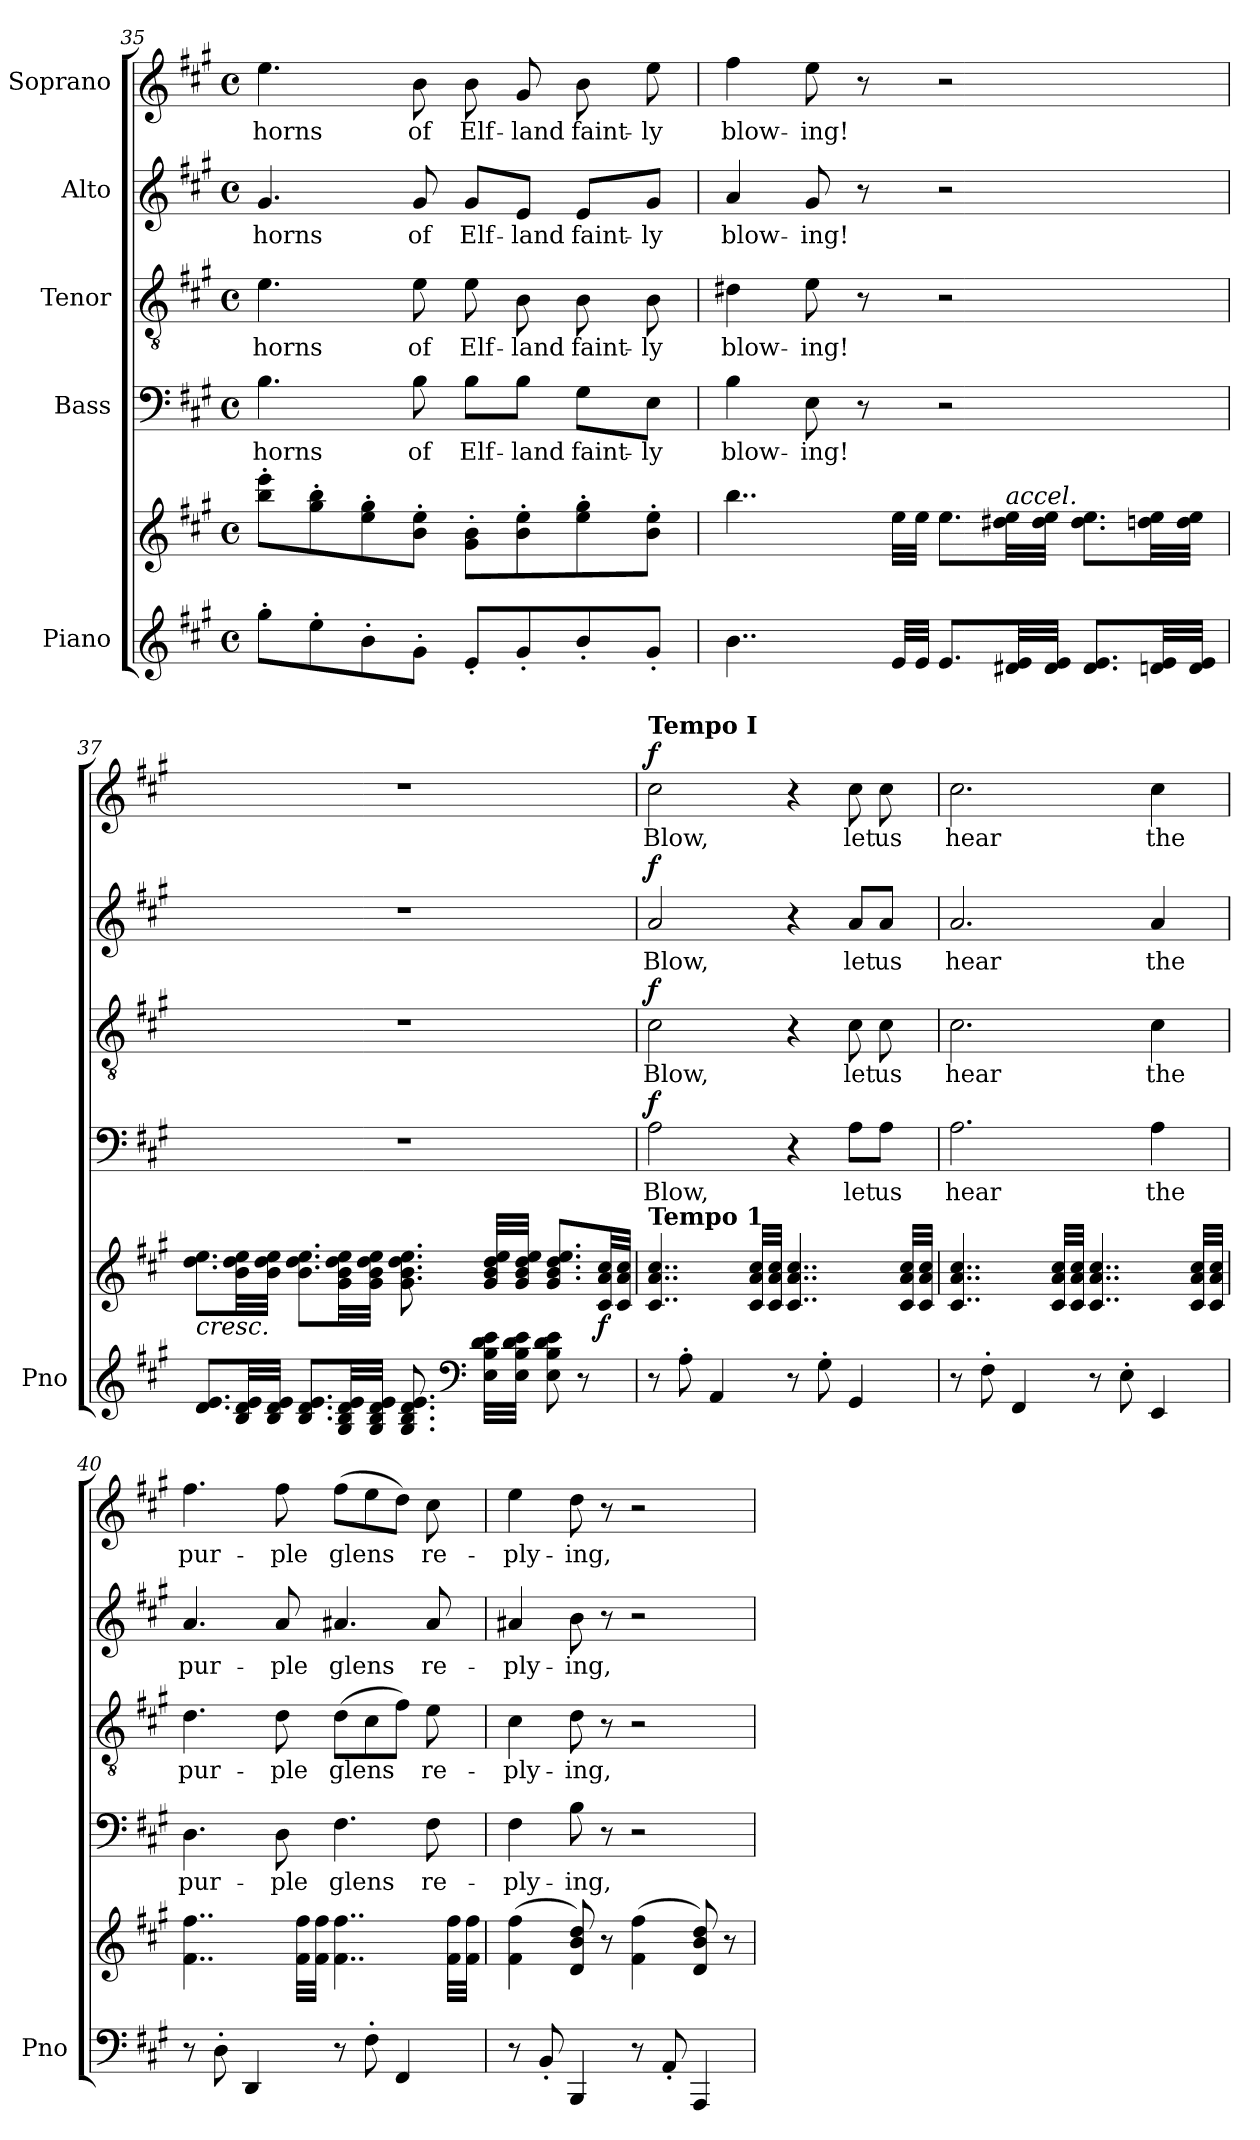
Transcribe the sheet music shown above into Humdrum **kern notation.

**kern	**kern	**dynam	**kern	**text	**dynam	**kern	**text	**dynam	**kern	**text	**dynam	**kern	**text	**dynam
*part5	*part5	*part5	*part4	*part4	*part4	*part3	*part3	*part3	*part2	*part2	*part2	*part1	*part1	*part1
*staff6	*staff5	*staff5/6	*staff4	*staff4	*staff4	*staff3	*staff3	*staff3	*staff2	*staff2	*staff2	*staff1	*staff1	*staff1
*I"Piano	*	*	*I"Bass	*	*	*I"Tenor	*	*	*I"Alto	*	*	*I"Soprano	*	*
*I'Pno	*	*	*	*	*	*	*	*	*	*	*	*	*	*
*clefG2	*clefG2	*	*clefF4	*	*	*clefGv2	*	*	*clefG2	*	*	*clefG2	*	*
*k[f#c#g#]	*k[f#c#g#]	*	*k[f#c#g#]	*	*	*k[f#c#g#]	*	*	*k[f#c#g#]	*	*	*k[f#c#g#]	*	*
*M4/4	*M4/4	*	*M4/4	*	*	*M4/4	*	*	*M4/4	*	*	*M4/4	*	*
*met(c)	*met(c)	*	*met(c)	*	*	*met(c)	*	*	*met(c)	*	*	*met(c)	*	*
=35	=35	=35	=35	=35	=35	=35	=35	=35	=35	=35	=35	=35	=35	=35
8gg#'\L	8bb\' 8eee\'L	.	4.B\	horns	.	4.e\	horns	.	4.g#/	horns	.	4.ee\	horns	.
8ee'\	8gg#\' 8bb\'	.	.	.	.	.	.	.	.	.	.	.	.	.
8b'\	8ee\' 8gg#\'	.	.	.	.	.	.	.	.	.	.	.	.	.
8g#'\J	8b\' 8ee\'J	.	8B\	of	.	8e\	of	.	8g#/	of	.	8b\	of	.
8e'/L	8g#\' 8b\'L	.	8B\L	Elf-	.	8e\	Elf-	.	8g#/L	Elf-	.	8b\	Elf-	.
8g#'/	8b\' 8ee\'	.	8B\J	-land	.	8B\	-land	.	8e/J	-land	.	8g#/	-land	.
8b'/	8ee\' 8gg#\'	.	8G#\L	faint-	.	8B\	faint-	.	8e/L	faint-	.	8b\	faint-	.
8g#'/J	8b\' 8ee\'J	.	8E\J	-ly	.	8B\	-ly	.	8g#/J	-ly	.	8ee\	-ly	.
=36	=36	=36	=36	=36	=36	=36	=36	=36	=36	=36	=36	=36	=36	=36
4..b\	4..bb\	.	4B\	blow-	.	4d#X\	blow-	.	4a/	blow-	.	4ff#\	blow-	.
.	.	.	8E\	-ing!	.	8e\	-ing!	.	8g#/	-ing!	.	8ee\	-ing!	.
.	.	.	8r	.	.	8r	.	.	8r	.	.	8r	.	.
32e/LLL	32ee\LLL	.	.	.	.	.	.	.	.	.	.	.	.	.
32e/JJJ	32ee\JJJ	.	.	.	.	.	.	.	.	.	.	.	.	.
8.e/L	8.ee\L	.	2r	.	.	2r	.	.	2r	.	.	2r	.	.
!	!LO:TX:i:t=accel.	!	!	!	!	!	!	!	!	!	!	!	!	!
32d#X/ 32e/LL	32dd#X\ 32ee\LL	.	.	.	.	.	.	.	.	.	.	.	.	.
32d#/ 32e/JJJ	32dd#\ 32ee\JJJ	.	.	.	.	.	.	.	.	.	.	.	.	.
8.d#/ 8.e/L	8.dd#\ 8.ee\L	.	.	.	.	.	.	.	.	.	.	.	.	.
32dn/ 32e/LL	32ddn\ 32ee\LL	.	.	.	.	.	.	.	.	.	.	.	.	.
32d/ 32e/JJJ	32dd\ 32ee\JJJ	.	.	.	.	.	.	.	.	.	.	.	.	.
=37	=37	=37	=37	=37	=37	=37	=37	=37	=37	=37	=37	=37	=37	=37
!	!LO:TX:b:i:t=cresc.	!	!	!	!	!	!	!	!	!	!	!	!	!
8.d/ 8.e/L	8.dd\ 8.ee\L	.	1r	.	.	1r	.	.	1r	.	.	1r	.	.
32B/ 32d/ 32e/LL	32b\ 32dd\ 32ee\LL	.	.	.	.	.	.	.	.	.	.	.	.	.
32B/ 32d/ 32e/JJJ	32b\ 32dd\ 32ee\JJJ	.	.	.	.	.	.	.	.	.	.	.	.	.
8.B/ 8.d/ 8.e/L	8.b\ 8.dd\ 8.ee\L	.	.	.	.	.	.	.	.	.	.	.	.	.
32G#/ 32B/ 32d/ 32e/LL	32g#\ 32b\ 32dd\ 32ee\LL	.	.	.	.	.	.	.	.	.	.	.	.	.
32G#/ 32B/ 32d/ 32e/JJJ	32g#\ 32b\ 32dd\ 32ee\JJJ	.	.	.	.	.	.	.	.	.	.	.	.	.
8.G#/ 8.B/ 8.d/ 8.e/	8.g#\ 8.b\ 8.dd\ 8.ee\	.	.	.	.	.	.	.	.	.	.	.	.	.
*clefF4	*	*	*	*	*	*	*	*	*	*	*	*	*	*
32E\ 32B\ 32d\ 32e\LLL	32g#/ 32b/ 32dd/ 32ee/LLL	.	.	.	.	.	.	.	.	.	.	.	.	.
32E\ 32B\ 32d\ 32e\JJJ	32g#/ 32b/ 32dd/ 32ee/JJJ	.	.	.	.	.	.	.	.	.	.	.	.	.
8E\ 8B\ 8d\ 8e\	8.g#/ 8.b/ 8.dd/ 8.ee/L	.	.	.	.	.	.	.	.	.	.	.	.	.
8r	.	.	.	.	.	.	.	.	.	.	.	.	.	.
!	!	!LO:DY:b	!	!	!	!	!	!	!	!	!	!	!	!
.	32c#/ 32a/ 32cc#/LL	f	.	.	.	.	.	.	.	.	.	.	.	.
.	32c#/ 32a/ 32cc#/JJJ	.	.	.	.	.	.	.	.	.	.	.	.	.
=38	=38	=38	=38	=38	=38	=38	=38	=38	=38	=38	=38	=38	=38	=38
!	!	!	!	!	!	!	!	!	!	!	!	!LO:TX:a:B:t=Tempo I	!	!
!	!LO:TX:a:B:t=Tempo 1	!	!	!	!	!	!	!	!	!	!	!	!	!
!	!	!	!	!	!LO:DY:a	!	!	!LO:DY:a	!	!	!LO:DY:a	!	!	!LO:DY:a
8r	4..c#/ 4..a/ 4..cc#/	.	2A\	Blow,	f	2c#\	Blow,	f	2a/	Blow,	f	2cc#\	Blow,	f
8A'\	.	.	.	.	.	.	.	.	.	.	.	.	.	.
4AA/	.	.	.	.	.	.	.	.	.	.	.	.	.	.
.	32c#/ 32a/ 32cc#/LLL	.	.	.	.	.	.	.	.	.	.	.	.	.
.	32c#/ 32a/ 32cc#/JJJ	.	.	.	.	.	.	.	.	.	.	.	.	.
8r	4..c#/ 4..a/ 4..cc#/	.	4r	.	.	4r	.	.	4r	.	.	4r	.	.
8G#'\	.	.	.	.	.	.	.	.	.	.	.	.	.	.
4GG#/	.	.	8A\L	let	.	8c#\	let	.	8a/L	let	.	8cc#\	let	.
.	.	.	8A\J	us	.	8c#\	us	.	8a/J	us	.	8cc#\	us	.
.	32c#/ 32a/ 32cc#/LLL	.	.	.	.	.	.	.	.	.	.	.	.	.
.	32c#/ 32a/ 32cc#/JJJ	.	.	.	.	.	.	.	.	.	.	.	.	.
=39	=39	=39	=39	=39	=39	=39	=39	=39	=39	=39	=39	=39	=39	=39
8r	4..c#/ 4..a/ 4..cc#/	.	2.A\	hear	.	2.c#\	hear	.	2.a/	hear	.	2.cc#\	hear	.
8F#'\	.	.	.	.	.	.	.	.	.	.	.	.	.	.
4FF#/	.	.	.	.	.	.	.	.	.	.	.	.	.	.
.	32c#/ 32a/ 32cc#/LLL	.	.	.	.	.	.	.	.	.	.	.	.	.
.	32c#/ 32a/ 32cc#/JJJ	.	.	.	.	.	.	.	.	.	.	.	.	.
8r	4..c#/ 4..a/ 4..cc#/	.	.	.	.	.	.	.	.	.	.	.	.	.
8E'\	.	.	.	.	.	.	.	.	.	.	.	.	.	.
4EE/	.	.	4A\	the	.	4c#\	the	.	4a/	the	.	4cc#\	the	.
.	32c#/ 32a/ 32cc#/LLL	.	.	.	.	.	.	.	.	.	.	.	.	.
.	32c#/ 32a/ 32cc#/JJJ	.	.	.	.	.	.	.	.	.	.	.	.	.
=40	=40	=40	=40	=40	=40	=40	=40	=40	=40	=40	=40	=40	=40	=40
8r	4..f#\ 4..ff#\	.	4.D\	pur-	.	4.d\	pur-	.	4.a/	pur-	.	4.ff#\	pur-	.
8D'\	.	.	.	.	.	.	.	.	.	.	.	.	.	.
4DD/	.	.	.	.	.	.	.	.	.	.	.	.	.	.
.	.	.	8D\	-ple	.	8d\	-ple	.	8a/	-ple	.	8ff#\	-ple	.
.	32f#\ 32ff#\LLL	.	.	.	.	.	.	.	.	.	.	.	.	.
.	32f#\ 32ff#\JJJ	.	.	.	.	.	.	.	.	.	.	.	.	.
8r	4..f#\ 4..ff#\	.	4.F#\	glens	.	(8d\L	glens	.	4.a#X/	glens	.	(8ff#\L	glens	.
8F#'\	.	.	.	.	.	8c#\	.	.	.	.	.	8ee\	.	.
4FF#/	.	.	.	.	.	8f#\J)	.	.	.	.	.	8dd\J)	.	.
.	.	.	8F#\	re-	.	8e\	re-	.	8a#/	re-	.	8cc#\	re-	.
.	32f#\ 32ff#\LLL	.	.	.	.	.	.	.	.	.	.	.	.	.
.	32f#\ 32ff#\JJJ	.	.	.	.	.	.	.	.	.	.	.	.	.
=41	=41	=41	=41	=41	=41	=41	=41	=41	=41	=41	=41	=41	=41	=41
8r	(4f#\ 4ff#\	.	4F#\	-ply-	.	4c#\	-ply-	.	4a#X/	-ply-	.	4ee\	-ply-	.
8BB'/	.	.	.	.	.	.	.	.	.	.	.	.	.	.
4BBB/	8d/ 8b/ 8dd/)	.	8B\	-ing,	.	8d\	-ing,	.	8b\	-ing,	.	8dd\	-ing,	.
.	8r	.	8r	.	.	8r	.	.	8r	.	.	8r	.	.
8r	(4f#\ 4ff#\	.	2r	.	.	2r	.	.	2r	.	.	2r	.	.
8AA'/	.	.	.	.	.	.	.	.	.	.	.	.	.	.
4AAA/	8d/ 8b/ 8dd/)	.	.	.	.	.	.	.	.	.	.	.	.	.
.	8r	.	.	.	.	.	.	.	.	.	.	.	.	.
=	=	=	=	=	=	=	=	=	=	=	=	=	=	=
*-	*-	*-	*-	*-	*-	*-	*-	*-	*-	*-	*-	*-	*-	*-
